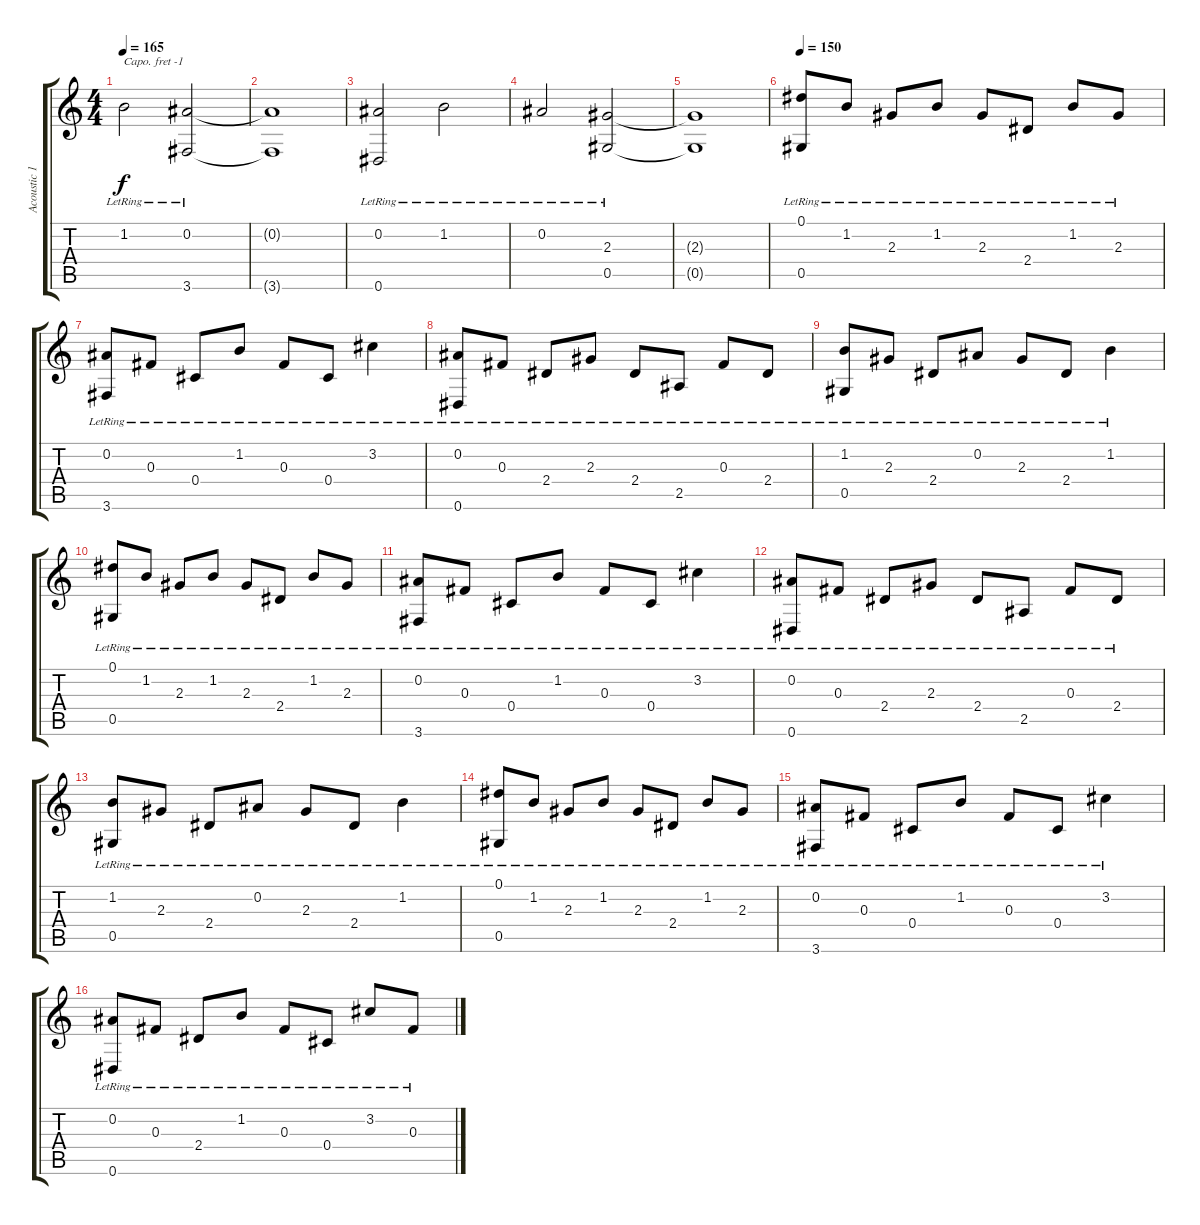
\track ("Acoustic 1" "Acoustic 1") {instrument acousticguitarsteel}
\staff {score tabs}
\capo -1
\tuning (E4 B3 G3 D3 A2 E2) {hide}
\ts (4 4)
\tempo 165
\clef g2
\ks c
1.2{lr}.2{dy f} (0.2{lr} 3.6{lr}).2 |
(0.2{t} 3.6{t}).1 |
(0.2{lr} 0.6{lr}).2 1.2{lr}.2 |
0.2{lr}.2 (2.3{lr} 0.5{lr}).2 |
(2.3{t} 0.5{t}).1 |
\tempo 150
(0.1{lr} 0.5{lr}).8 1.2{lr}.8 2.3{lr}.8 1.2{lr}.8 2.3{lr}.8 2.4{lr}.8 1.2{lr}.8 2.3{lr}.8 |
(0.2{lr} 3.6{lr}).8 0.3{lr}.8 0.4{lr}.8 1.2{lr}.8 0.3{lr}.8 0.4{lr}.8 3.2{lr}.4 |
(0.2{lr} 0.6{lr}).8 0.3{lr}.8 2.4{lr}.8 2.3{lr}.8 2.4{lr}.8 2.5{lr}.8 0.3{lr}.8 2.4{lr}.8 |
(1.2{lr} 0.5{lr}).8 2.3{lr}.8 2.4{lr}.8 0.2{lr}.8 2.3{lr}.8 2.4{lr}.8 1.2{lr}.4 |
(0.1{lr} 0.5{lr}).8 1.2{lr}.8 2.3{lr}.8 1.2{lr}.8 2.3{lr}.8 2.4{lr}.8 1.2{lr}.8 2.3{lr}.8 |
(0.2{lr} 3.6{lr}).8 0.3{lr}.8 0.4{lr}.8 1.2{lr}.8 0.3{lr}.8 0.4{lr}.8 3.2{lr}.4 |
(0.2{lr} 0.6{lr}).8 0.3{lr}.8 2.4{lr}.8 2.3{lr}.8 2.4{lr}.8 2.5{lr}.8 0.3{lr}.8 2.4{lr}.8 |
(1.2{lr} 0.5{lr}).8 2.3{lr}.8 2.4{lr}.8 0.2{lr}.8 2.3{lr}.8 2.4{lr}.8 1.2{lr}.4 |
(0.1{lr} 0.5{lr}).8 1.2{lr}.8 2.3{lr}.8 1.2{lr}.8 2.3{lr}.8 2.4{lr}.8 1.2{lr}.8 2.3{lr}.8 |
(0.2{lr} 3.6{lr}).8 0.3{lr}.8 0.4{lr}.8 1.2{lr}.8 0.3{lr}.8 0.4{lr}.8 3.2{lr}.4 |
(0.2{lr} 0.6{lr}).8 0.3{lr}.8 2.4{lr}.8 1.2{lr}.8 0.3{lr}.8 0.4{lr}.8 3.2{lr}.8 0.3{lr}.8
